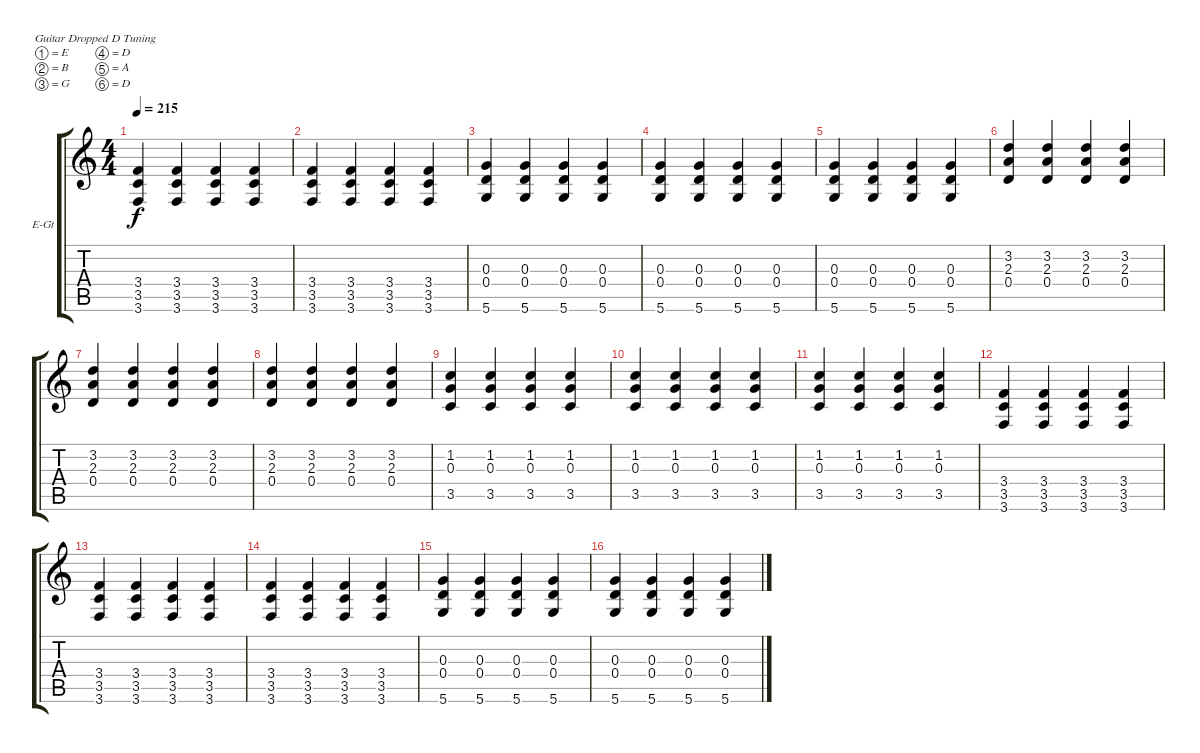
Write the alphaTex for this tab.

\bracketExtendMode groupsimilarinstruments
\firstSystemTrackNameOrientation horizontal
\otherSystemsTrackNameOrientation horizontal
\track ("Overdriven-guitar (Richard)" "E-Gt") {instrument overdrivenguitar}
\staff {score tabs}
\tuning (E4 B3 G3 D3 A2 D2)
\ts (4 4)
\tempo 215
\clef g2
\ks c
(3.4 3.5 3.6).4{dy f} (3.4 3.5 3.6).4 (3.4 3.5 3.6).4 (3.4 3.5 3.6).4 |
(3.4 3.5 3.6).4 (3.4 3.5 3.6).4 (3.4 3.5 3.6).4 (3.4 3.5 3.6).4 |
(0.3 0.4 5.6).4 (0.3 0.4 5.6).4 (0.3 0.4 5.6).4 (0.3 0.4 5.6).4 |
(0.3 0.4 5.6).4 (0.3 0.4 5.6).4 (0.3 0.4 5.6).4 (0.3 0.4 5.6).4 |
(0.3 0.4 5.6).4 (0.3 0.4 5.6).4 (0.3 0.4 5.6).4 (0.3 0.4 5.6).4 |
(3.2 2.3 0.4).4 (3.2 2.3 0.4).4 (3.2 2.3 0.4).4 (3.2 2.3 0.4).4 |
(3.2 2.3 0.4).4 (3.2 2.3 0.4).4 (3.2 2.3 0.4).4 (3.2 2.3 0.4).4 |
(3.2 2.3 0.4).4 (3.2 2.3 0.4).4 (3.2 2.3 0.4).4 (3.2 2.3 0.4).4 |
(1.2 0.3 3.5).4 (1.2 0.3 3.5).4 (1.2 0.3 3.5).4 (1.2 0.3 3.5).4 |
(1.2 0.3 3.5).4 (1.2 0.3 3.5).4 (1.2 0.3 3.5).4 (1.2 0.3 3.5).4 |
(1.2 0.3 3.5).4 (1.2 0.3 3.5).4 (1.2 0.3 3.5).4 (1.2 0.3 3.5).4 |
(3.4 3.5 3.6).4 (3.4 3.5 3.6).4 (3.4 3.5 3.6).4 (3.4 3.5 3.6).4 |
(3.4 3.5 3.6).4 (3.4 3.5 3.6).4 (3.4 3.5 3.6).4 (3.4 3.5 3.6).4 |
(3.4 3.5 3.6).4 (3.4 3.5 3.6).4 (3.4 3.5 3.6).4 (3.4 3.5 3.6).4 |
(0.3 0.4 5.6).4 (0.3 0.4 5.6).4 (0.3 0.4 5.6).4 (0.3 0.4 5.6).4 |
(0.3 0.4 5.6).4 (0.3 0.4 5.6).4 (0.3 0.4 5.6).4 (0.3 0.4 5.6).4
